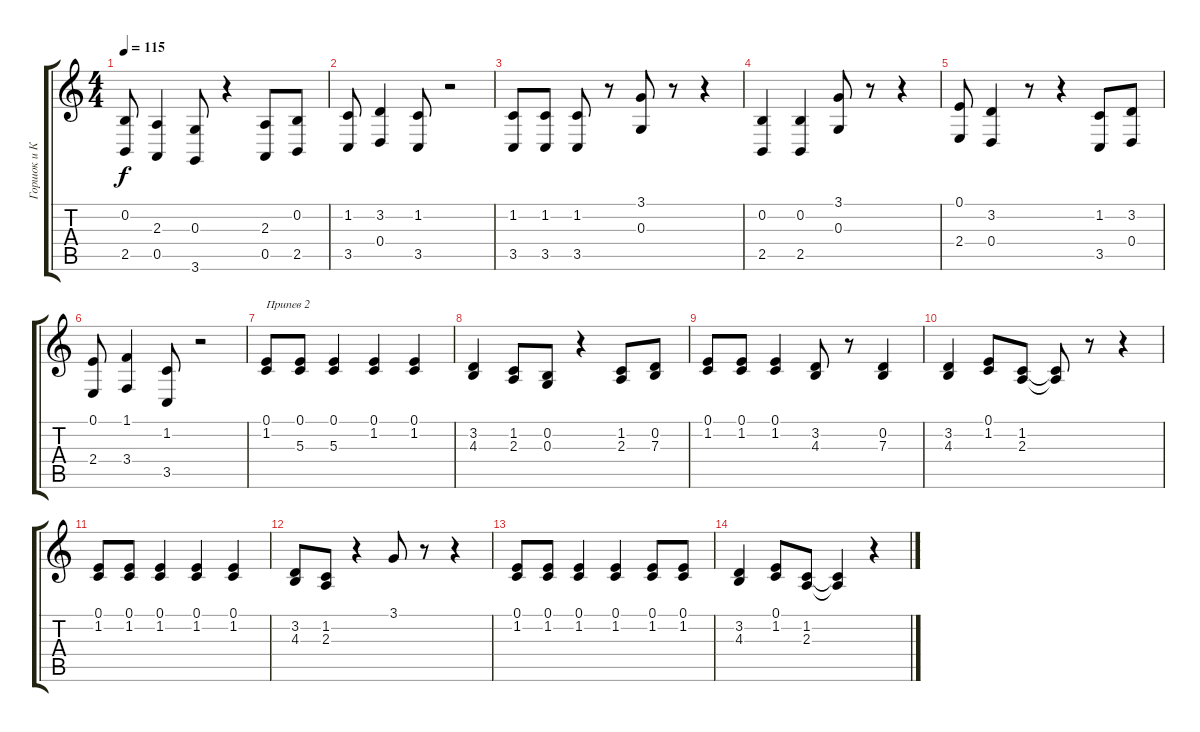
\track ("Горшок и Князь" "Горшок и К") {instrument blownbottle}
\staff {score tabs}
\tuning (E4 B3 G3 D3 A2 E2) {hide}
\ts (4 4)
\tempo 115
\clef g2
\ks c
(0.2 2.5).8{dy f} (2.3 0.5).4 (0.3 3.6).8 r.4 (2.3 0.5).8 (0.2 2.5).8 |
(1.2 3.5).8 (3.2 0.4).4 (1.2 3.5).8 r.2 |
(1.2 3.5).8 (1.2 3.5).8 (1.2 3.5).8 r.8 (3.1 0.3).8 r.8 r.4 |
(0.2 2.5).4 (0.2 2.5).4 (3.1 0.3).8 r.8 r.4 |
(0.1 2.4).8 (3.2 0.4).4 r.8 r.4 (1.2 3.5).8 (3.2 0.4).8 |
(0.1 2.4).8 (1.1 3.4).4 (1.2 3.5).8 r.2 |
(0.1 1.2).8{txt "Припев 2"} (0.1 5.3).8 (0.1 5.3).4 (0.1 1.2).4 (0.1 1.2).4 |
(3.2 4.3).4 (1.2 2.3).8 (0.2 0.3).8 r.4 (1.2 2.3).8 (0.2 7.3).8 |
(0.1 1.2).8 (0.1 1.2).8 (0.1 1.2).4 (3.2 4.3).8 r.8 (0.2 7.3).4 |
(3.2 4.3).4 (0.1 1.2).8 (1.2 2.3).8 (1.2{t} 2.3{t}).8 r.8 r.4 |
(0.1 1.2).8 (0.1 1.2).8 (0.1 1.2).4 (0.1 1.2).4 (0.1 1.2).4 |
(3.2 4.3).8 (1.2 2.3).8 r.4 3.1.8 r.8 r.4 |
(0.1 1.2).8 (0.1 1.2).8 (0.1 1.2).4 (0.1 1.2).4 (0.1 1.2).8 (0.1 1.2).8 |
(3.2 4.3).4 (0.1 1.2).8 (1.2 2.3).8 (1.2{t} 2.3{t}).4 r.4
